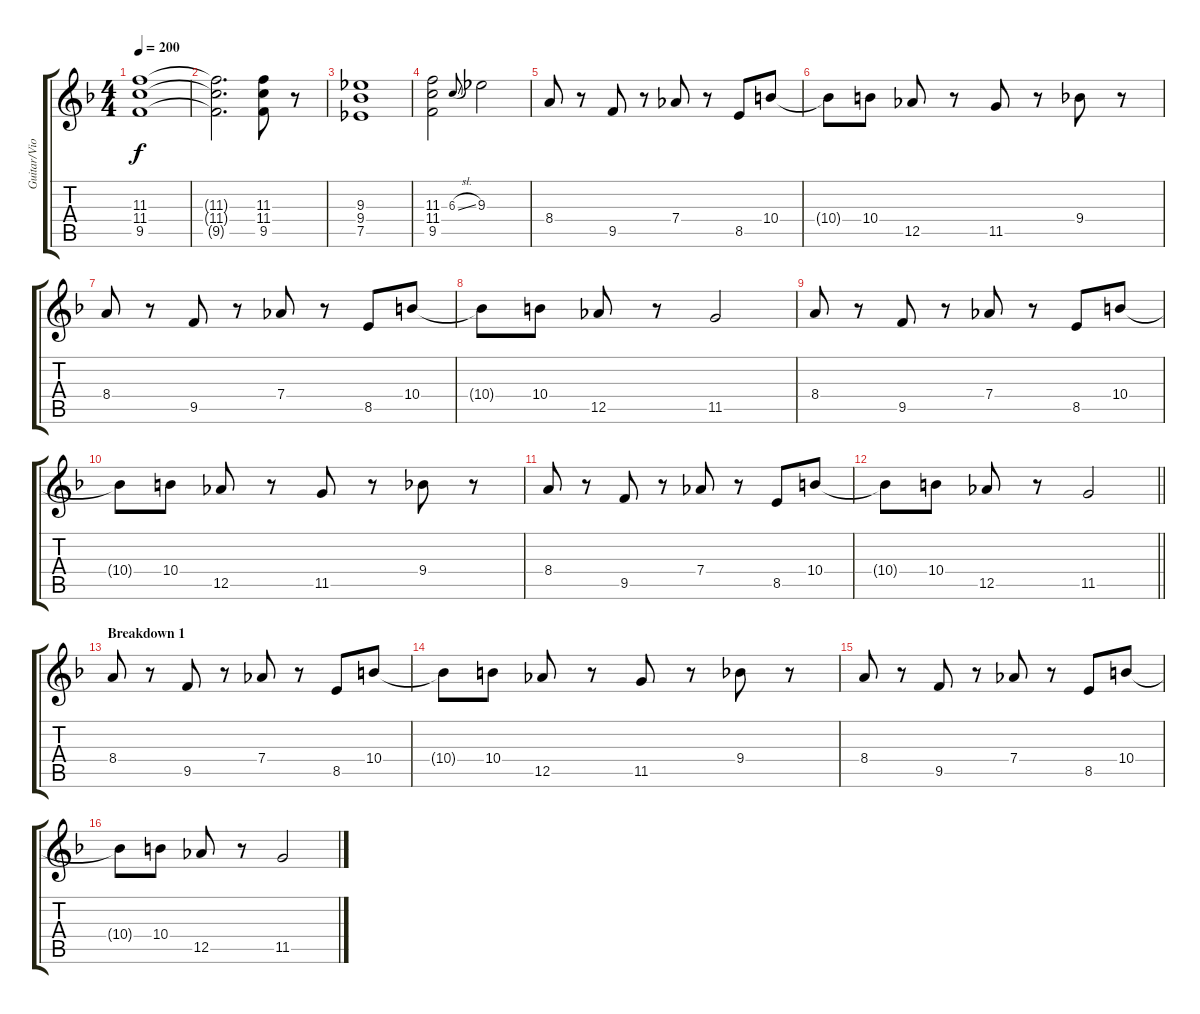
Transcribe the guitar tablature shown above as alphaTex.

\track ("Guitar/Violin" "Guitar/Vio") {instrument distortionguitar}
\staff {score tabs}
\tuning (Eb4 Bb3 Gb3 Db3 Ab2 Eb2) {hide}
\ts (4 4)
\tempo 200
\clef g2
\ks dminor
(11.3 11.4 9.5).1{dy f} |
(11.3{t} 11.4{t} 9.5{t}).2{d} (11.3 11.4 9.5).8 r.8 |
(9.3 9.4 7.5).1 |
(11.3 11.4 9.5).2 6.3{sl}.8{gr onbeat} 9.3.2 |
8.4.8 r.8 9.5.8 r.8 7.4.8 r.8 8.5.8 10.4.8 |
10.4{t}.8 10.4.8 12.5.8 r.8 11.5.8 r.8 9.4.8 r.8 |
8.4.8 r.8 9.5.8 r.8 7.4.8 r.8 8.5.8 10.4.8 |
10.4{t}.8 10.4.8 12.5.8 r.8 11.5.2 |
8.4.8 r.8 9.5.8 r.8 7.4.8 r.8 8.5.8 10.4.8 |
10.4{t}.8 10.4.8 12.5.8 r.8 11.5.8 r.8 9.4.8 r.8 |
8.4.8 r.8 9.5.8 r.8 7.4.8 r.8 8.5.8 10.4.8 |
\barLineRight lightlight
10.4{t}.8 10.4.8 12.5.8 r.8 11.5.2 |
\section ("" "Breakdown 1")
8.4.8 r.8 9.5.8 r.8 7.4.8 r.8 8.5.8 10.4.8 |
10.4{t}.8 10.4.8 12.5.8 r.8 11.5.8 r.8 9.4.8 r.8 |
8.4.8 r.8 9.5.8 r.8 7.4.8 r.8 8.5.8 10.4.8 |
10.4{t}.8 10.4.8 12.5.8 r.8 11.5.2
